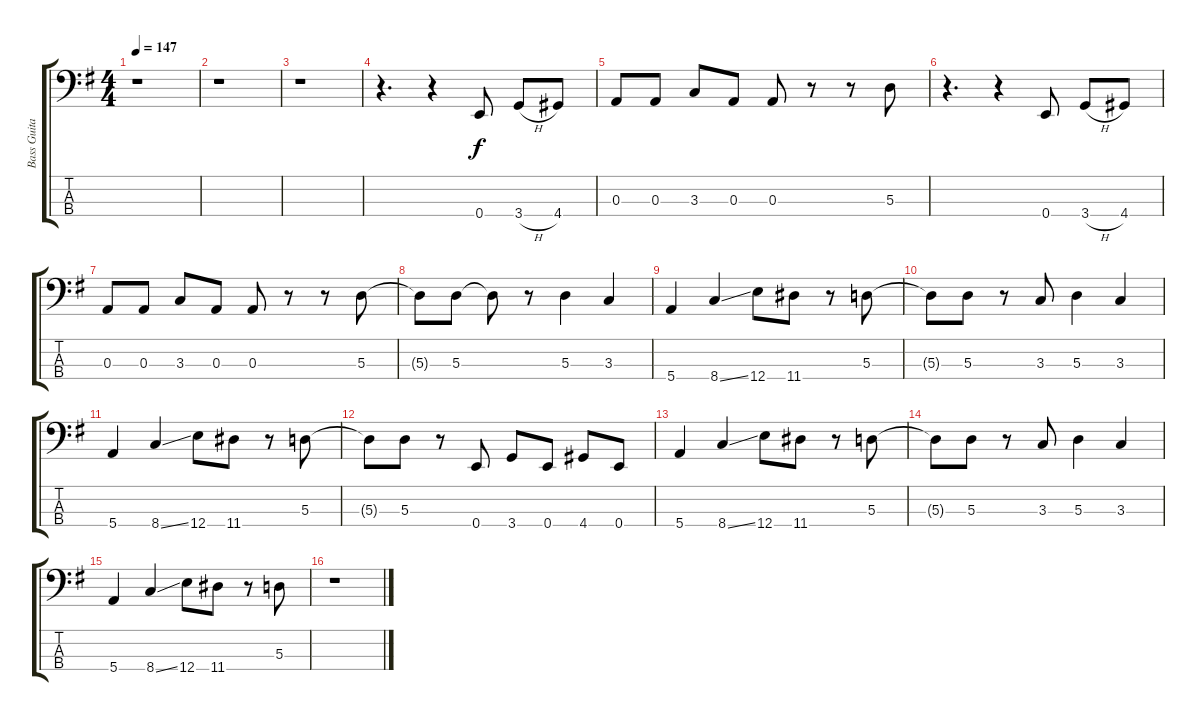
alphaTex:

\track ("Bass Guitar (Greg Kriesel)" "Bass Guita") {instrument electricbassfinger}
\staff {score tabs}
\tuning (G2 D2 A1 E1) {hide}
\ts (4 4)
\tempo 147
\clef f4
\ks g
r.1{dy f instrument electricbassfinger} |
r.1 |
r.1 |
r.4{d} r.4 0.4.8 3.4{h}.8 4.4.8 |
0.3.8 0.3.8 3.3.8 0.3.8 0.3.8 r.8 r.8 5.3.8 |
r.4{d} r.4 0.4.8 3.4{h}.8 4.4.8 |
0.3.8 0.3.8 3.3.8 0.3.8 0.3.8 r.8 r.8 5.3.8 |
5.3{t}.8 5.3.8 5.3{t}.8 r.8 5.3.4 3.3.4 |
5.4.4 8.4{ss}.4 12.4.8 11.4.8 r.8 5.3.8 |
5.3{t}.8 5.3.8 r.8 3.3.8 5.3.4 3.3.4 |
5.4.4 8.4{ss}.4 12.4.8 11.4.8 r.8 5.3.8 |
5.3{t}.8 5.3.8 r.8 0.4.8 3.4.8 0.4.8 4.4.8 0.4.8 |
5.4.4 8.4{ss}.4 12.4.8 11.4.8 r.8 5.3.8 |
5.3{t}.8 5.3.8 r.8 3.3.8 5.3.4 3.3.4 |
5.4.4 8.4{ss}.4 12.4.8 11.4.8 r.8 5.3.8 |
r.1
